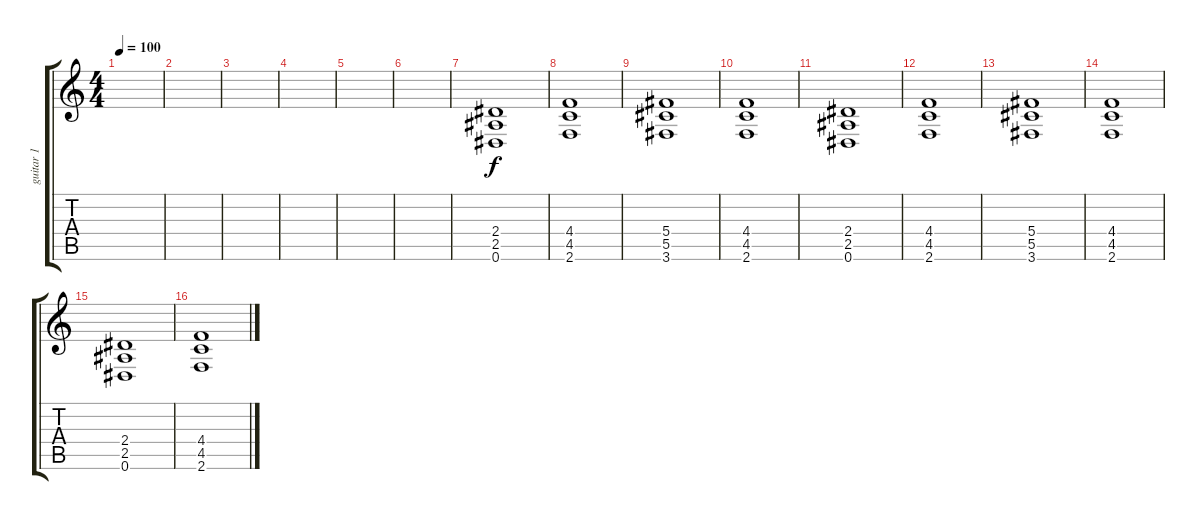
\track ("guitar 1" "guitar 1") {instrument distortionguitar}
\staff {score tabs}
\tuning (Eb4 Bb3 Gb3 Db3 Ab2 Eb2) {hide}
\ts (4 4)
\tempo 100
\clef g2
\ks c
|
|
|
|
|
|
(2.4 2.5 0.6).1 |
(4.4 4.5 2.6).1 |
(5.4 5.5 3.6).1 |
(4.4 4.5 2.6).1 |
(2.4 2.5 0.6).1 |
(4.4 4.5 2.6).1 |
(5.4 5.5 3.6).1 |
(4.4 4.5 2.6).1 |
(2.4 2.5 0.6).1 |
(4.4 4.5 2.6).1
